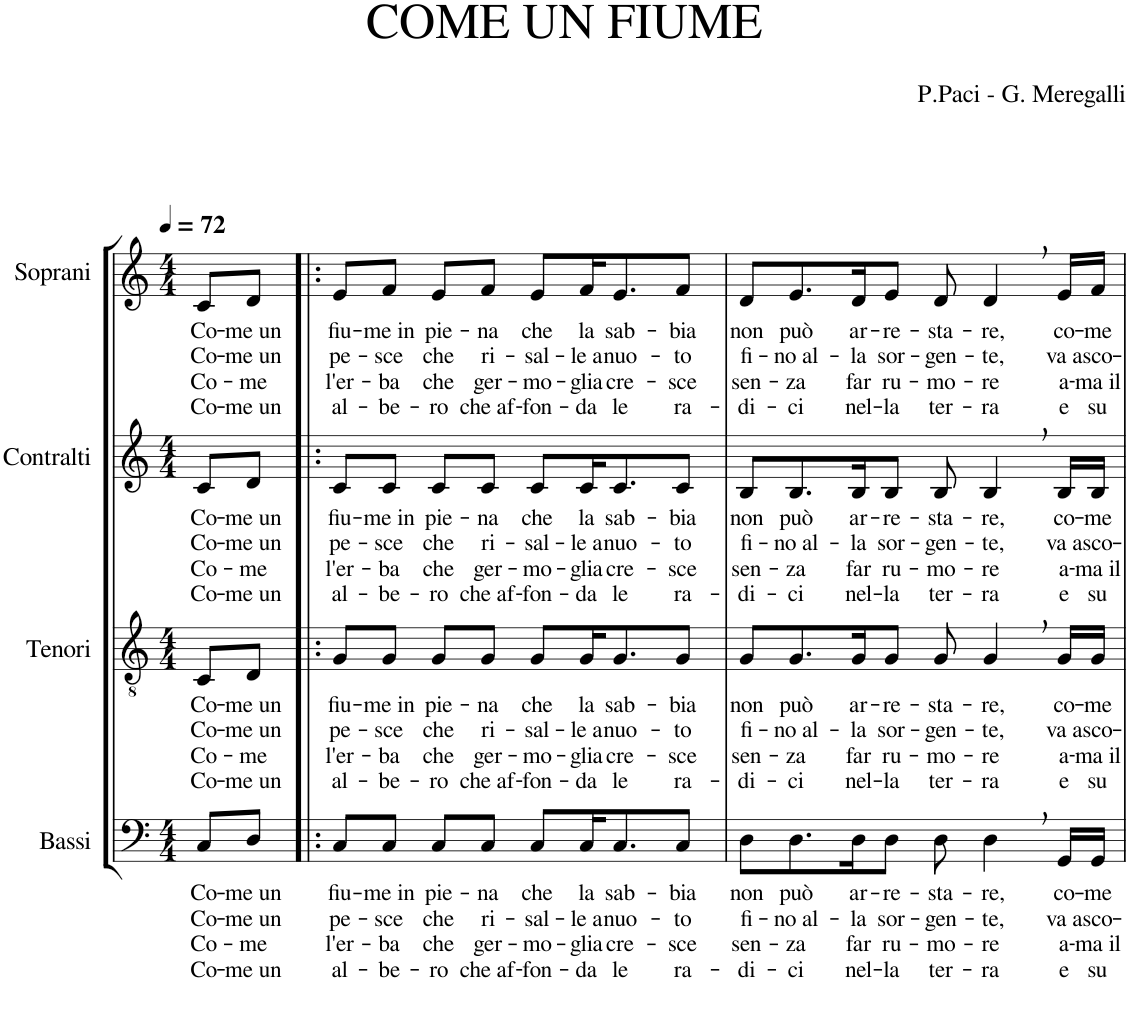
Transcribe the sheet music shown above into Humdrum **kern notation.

**kern	**text	**text	**text	**text	**kern	**text	**text	**text	**text	**kern	**text	**text	**text	**text	**kern	**text	**text	**text	**text
*part4	*part4	*part4	*part4	*part4	*part3	*part3	*part3	*part3	*part3	*part2	*part2	*part2	*part2	*part2	*part1	*part1	*part1	*part1	*part1
*staff4	*staff4	*staff4	*staff4	*staff4	*staff3	*staff3	*staff3	*staff3	*staff3	*staff2	*staff2	*staff2	*staff2	*staff2	*staff1	*staff1	*staff1	*staff1	*staff1
*I"Bassi	*	*	*	*	*I"Tenori	*	*	*	*	*I"Contralti	*	*	*	*	*I"Soprani	*	*	*	*
*clefF4	*	*	*	*	*clefGv2	*	*	*	*	*clefG2	*	*	*	*	*clefG2	*	*	*	*
*	*	*	*	*	*	*	*	*	*	*	*	*	*	*	*Trd1c2	*	*	*	*
*k[]	*	*	*	*	*k[]	*	*	*	*	*k[]	*	*	*	*	*k[]	*	*	*	*
*M4/4	*	*	*	*	*M4/4	*	*	*	*	*M4/4	*	*	*	*	*M4/4	*	*	*	*
*MM72	*	*	*	*	*MM72	*	*	*	*	*MM72	*	*	*	*	*MM72	*	*	*	*
=1	=1	=1	=1	=1	=1	=1	=1	=1	=1	=1	=1	=1	=1	=1	=1	=1	=1	=1	=1
!	!LO:LY:b	!LO:LY:b	!LO:LY:b	!LO:LY:b	!	!LO:LY:b	!LO:LY:b	!LO:LY:b	!LO:LY:b	!	!LO:LY:b	!LO:LY:b	!LO:LY:b	!LO:LY:b	!	!LO:LY:b	!LO:LY:b	!LO:LY:b	!LO:LY:b
8C/L	Co-	Co-	Co-	Co-	8C/L	Co-	Co-	Co-	Co-	8c/L	Co-	Co-	Co-	Co-	8c/L	Co-	Co-	Co-	Co-
!	!LO:LY:b	!LO:LY:b	!LO:LY:b	!LO:LY:b	!	!LO:LY:b	!LO:LY:b	!LO:LY:b	!LO:LY:b	!	!LO:LY:b	!LO:LY:b	!LO:LY:b	!LO:LY:b	!	!LO:LY:b	!LO:LY:b	!LO:LY:b	!LO:LY:b
8D/J	-me un	-me un	-me	-me un	8D/J	-me un	-me un	-me	-me un	8d/J	-me un	-me un	-me	-me un	8d/J	-me un	-me un	-me	-me un
=2!|:	=2!|:	=2!|:	=2!|:	=2!|:	=2!|:	=2!|:	=2!|:	=2!|:	=2!|:	=2!|:	=2!|:	=2!|:	=2!|:	=2!|:	=2!|:	=2!|:	=2!|:	=2!|:	=2!|:
!	!LO:LY:b	!LO:LY:b	!LO:LY:b	!LO:LY:b	!	!LO:LY:b	!LO:LY:b	!LO:LY:b	!LO:LY:b	!	!LO:LY:b	!LO:LY:b	!LO:LY:b	!LO:LY:b	!	!LO:LY:b	!LO:LY:b	!LO:LY:b	!LO:LY:b
8C/L	fiu-	pe-	l'er-	al-	8G/L	fiu-	pe-	l'er-	al-	8c/L	fiu-	pe-	l'er-	al-	8e/L	fiu-	pe-	l'er-	al-
!	!LO:LY:b	!LO:LY:b	!LO:LY:b	!LO:LY:b	!	!LO:LY:b	!LO:LY:b	!LO:LY:b	!LO:LY:b	!	!LO:LY:b	!LO:LY:b	!LO:LY:b	!LO:LY:b	!	!LO:LY:b	!LO:LY:b	!LO:LY:b	!LO:LY:b
8C/J	-me in	-sce	-ba	-be-	8G/J	-me in	-sce	-ba	-be-	8c/J	-me in	-sce	-ba	-be-	8f/J	-me in	-sce	-ba	-be-
!	!LO:LY:b	!LO:LY:b	!LO:LY:b	!LO:LY:b	!	!LO:LY:b	!LO:LY:b	!LO:LY:b	!LO:LY:b	!	!LO:LY:b	!LO:LY:b	!LO:LY:b	!LO:LY:b	!	!LO:LY:b	!LO:LY:b	!LO:LY:b	!LO:LY:b
8C/L	pie-	che	che	-ro	8G/L	pie-	che	che	-ro	8c/L	pie-	che	che	-ro	8e/L	pie-	che	che	-ro
!	!LO:LY:b	!LO:LY:b	!LO:LY:b	!LO:LY:b	!	!LO:LY:b	!LO:LY:b	!LO:LY:b	!LO:LY:b	!	!LO:LY:b	!LO:LY:b	!LO:LY:b	!LO:LY:b	!	!LO:LY:b	!LO:LY:b	!LO:LY:b	!LO:LY:b
8C/J	-na	ri-	ger-	che af-	8G/J	-na	ri-	ger-	che af-	8c/J	-na	ri-	ger-	che af-	8f/J	-na	ri-	ger-	che af-
!	!LO:LY:b	!LO:LY:b	!LO:LY:b	!LO:LY:b	!	!LO:LY:b	!LO:LY:b	!LO:LY:b	!LO:LY:b	!	!LO:LY:b	!LO:LY:b	!LO:LY:b	!LO:LY:b	!	!LO:LY:b	!LO:LY:b	!LO:LY:b	!LO:LY:b
8C/L	che	-sal-	-mo-	-fon-	8G/L	che	-sal-	-mo-	-fon-	8c/L	che	-sal-	-mo-	-fon-	8e/L	che	-sal-	-mo-	-fon-
!	!LO:LY:b	!LO:LY:b	!LO:LY:b	!LO:LY:b	!	!LO:LY:b	!LO:LY:b	!LO:LY:b	!LO:LY:b	!	!LO:LY:b	!LO:LY:b	!LO:LY:b	!LO:LY:b	!	!LO:LY:b	!LO:LY:b	!LO:LY:b	!LO:LY:b
16C/K	la	-le a	-glia	-da	16G/K	la	-le a	-glia	-da	16c/K	la	-le a	-glia	-da	16f/K	la	-le a	-glia	-da
!	!LO:LY:b	!LO:LY:b	!LO:LY:b	!LO:LY:b	!	!LO:LY:b	!LO:LY:b	!LO:LY:b	!LO:LY:b	!	!LO:LY:b	!LO:LY:b	!LO:LY:b	!LO:LY:b	!	!LO:LY:b	!LO:LY:b	!LO:LY:b	!LO:LY:b
8.C/	sab-	nuo-	cre-	le	8.G/	sab-	nuo-	cre-	le	8.c/	sab-	nuo-	cre-	le	8.e/	sab-	nuo-	cre-	le
!	!LO:LY:b	!LO:LY:b	!LO:LY:b	!LO:LY:b	!	!LO:LY:b	!LO:LY:b	!LO:LY:b	!LO:LY:b	!	!LO:LY:b	!LO:LY:b	!LO:LY:b	!LO:LY:b	!	!LO:LY:b	!LO:LY:b	!LO:LY:b	!LO:LY:b
8C/J	-bia	-to	-sce	ra-	8G/J	-bia	-to	-sce	ra-	8c/J	-bia	-to	-sce	ra-	8f/J	-bia	-to	-sce	ra-
=3	=3	=3	=3	=3	=3	=3	=3	=3	=3	=3	=3	=3	=3	=3	=3	=3	=3	=3	=3
!	!LO:LY:b	!LO:LY:b	!LO:LY:b	!LO:LY:b	!	!LO:LY:b	!LO:LY:b	!LO:LY:b	!LO:LY:b	!	!LO:LY:b	!LO:LY:b	!LO:LY:b	!LO:LY:b	!	!LO:LY:b	!LO:LY:b	!LO:LY:b	!LO:LY:b
8D\L	non	fi-	sen-	-di-	8G/L	non	fi-	sen-	-di-	8B/L	non	fi-	sen-	-di-	8d/L	non	fi-	sen-	-di-
!	!LO:LY:b	!LO:LY:b	!LO:LY:b	!LO:LY:b	!	!LO:LY:b	!LO:LY:b	!LO:LY:b	!LO:LY:b	!	!LO:LY:b	!LO:LY:b	!LO:LY:b	!LO:LY:b	!	!LO:LY:b	!LO:LY:b	!LO:LY:b	!LO:LY:b
8.D\	può	-no al-	-za	-ci	8.G/	può	-no al-	-za	-ci	8.B/	può	-no al-	-za	-ci	8.e/	può	-no al-	-za	-ci
!	!LO:LY:b	!LO:LY:b	!LO:LY:b	!LO:LY:b	!	!LO:LY:b	!LO:LY:b	!LO:LY:b	!LO:LY:b	!	!LO:LY:b	!LO:LY:b	!LO:LY:b	!LO:LY:b	!	!LO:LY:b	!LO:LY:b	!LO:LY:b	!LO:LY:b
16D\K	ar-	-la	far	nel-	16G/K	ar-	-la	far	nel-	16B/K	ar-	-la	far	nel-	16d/K	ar-	-la	far	nel-
!	!LO:LY:b	!LO:LY:b	!LO:LY:b	!LO:LY:b	!	!LO:LY:b	!LO:LY:b	!LO:LY:b	!LO:LY:b	!	!LO:LY:b	!LO:LY:b	!LO:LY:b	!LO:LY:b	!	!LO:LY:b	!LO:LY:b	!LO:LY:b	!LO:LY:b
8D\J	-re-	sor-	ru-	-la	8G/J	-re-	sor-	ru-	-la	8B/J	-re-	sor-	ru-	-la	8e/J	-re-	sor-	ru-	-la
!	!LO:LY:b	!LO:LY:b	!LO:LY:b	!LO:LY:b	!	!LO:LY:b	!LO:LY:b	!LO:LY:b	!LO:LY:b	!	!LO:LY:b	!LO:LY:b	!LO:LY:b	!LO:LY:b	!	!LO:LY:b	!LO:LY:b	!LO:LY:b	!LO:LY:b
8D\	-sta-	-gen-	-mo-	ter-	8G/	-sta-	-gen-	-mo-	ter-	8B/	-sta-	-gen-	-mo-	ter-	8d/	-sta-	-gen-	-mo-	ter-
!	!LO:LY:b	!LO:LY:b	!LO:LY:b	!LO:LY:b	!	!LO:LY:b	!LO:LY:b	!LO:LY:b	!LO:LY:b	!	!LO:LY:b	!LO:LY:b	!LO:LY:b	!LO:LY:b	!	!LO:LY:b	!LO:LY:b	!LO:LY:b	!LO:LY:b
4D,\	-re,	-te,	-re	-ra	4G,/	-re,	-te,	-re	-ra	4B,/	-re,	-te,	-re	-ra	4d,/	-re,	-te,	-re	-ra
!	!LO:LY:b	!LO:LY:b	!LO:LY:b	!LO:LY:b	!	!LO:LY:b	!LO:LY:b	!LO:LY:b	!LO:LY:b	!	!LO:LY:b	!LO:LY:b	!LO:LY:b	!LO:LY:b	!	!LO:LY:b	!LO:LY:b	!LO:LY:b	!LO:LY:b
16GG/LL	co-	va a	a-	e	16G/LL	co-	va a	a-	e	16B/LL	co-	va a	a-	e	16e/LL	co-	va a	a-	e
!	!LO:LY:b	!LO:LY:b	!LO:LY:b	!LO:LY:b	!	!LO:LY:b	!LO:LY:b	!LO:LY:b	!LO:LY:b	!	!LO:LY:b	!LO:LY:b	!LO:LY:b	!LO:LY:b	!	!LO:LY:b	!LO:LY:b	!LO:LY:b	!LO:LY:b
16GG/JJ	-me	sco-	-ma il	su	16G/JJ	-me	sco-	-ma il	su	16B/JJ	-me	sco-	-ma il	su	16f/JJ	-me	sco-	-ma il	su
=	=	=	=	=	=	=	=	=	=	=	=	=	=	=	=	=	=	=	=
*-	*-	*-	*-	*-	*-	*-	*-	*-	*-	*-	*-	*-	*-	*-	*-	*-	*-	*-	*-
